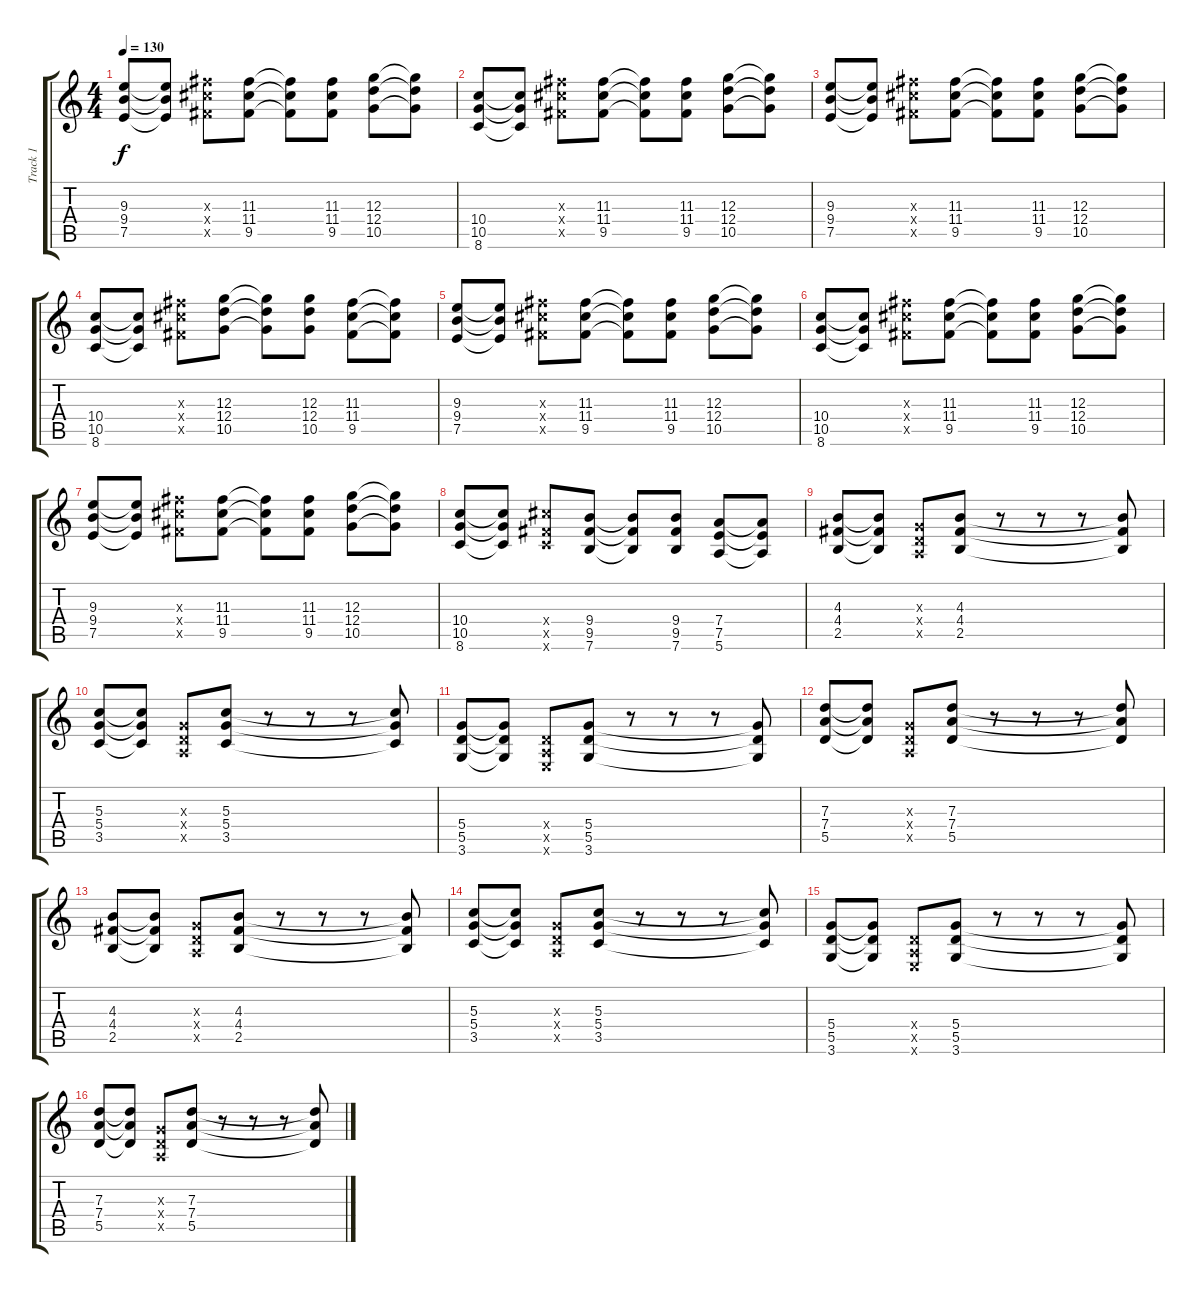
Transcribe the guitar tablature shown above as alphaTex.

\track ("Track 1" "Track 1") {instrument distortionguitar}
\staff {score tabs}
\tuning (E4 B3 G3 D3 A2 E2) {hide}
\ts (4 4)
\tempo 130
\clef g2
\ks c
(9.3 9.4 7.5).8{dy f instrument distortionguitar} (9.3{t} 9.4{t} 7.5{t}).8 (11.3{x} 11.4{x} 9.5{x}).8 (11.3 11.4 9.5).8 (11.3{t} 11.4{t} 9.5{t}).8 (11.3 11.4 9.5).8 (12.3 12.4 10.5).8 (12.3{t} 12.4{t} 10.5{t}).8 |
(10.4 10.5 8.6).8 (10.4{t} 10.5{t} 8.6{t}).8 (11.3{x} 11.4{x} 9.5{x}).8 (11.3 11.4 9.5).8 (11.3{t} 11.4{t} 9.5{t}).8 (11.3 11.4 9.5).8 (12.3 12.4 10.5).8 (12.3{t} 12.4{t} 10.5{t}).8 |
(9.3 9.4 7.5).8 (9.3{t} 9.4{t} 7.5{t}).8 (11.3{x} 11.4{x} 9.5{x}).8 (11.3 11.4 9.5).8 (11.3{t} 11.4{t} 9.5{t}).8 (11.3 11.4 9.5).8 (12.3 12.4 10.5).8 (12.3{t} 12.4{t} 10.5{t}).8 |
(10.4 10.5 8.6).8 (10.4{t} 10.5{t} 8.6{t}).8 (11.3{x} 11.4{x} 9.5{x}).8 (12.3 12.4 10.5).8 (12.3{t} 12.4{t} 10.5{t}).8 (12.3 12.4 10.5).8 (11.3 11.4 9.5).8 (11.3{t} 11.4{t} 9.5{t}).8 |
(9.3 9.4 7.5).8 (9.3{t} 9.4{t} 7.5{t}).8 (11.3{x} 11.4{x} 9.5{x}).8 (11.3 11.4 9.5).8 (11.3{t} 11.4{t} 9.5{t}).8 (11.3 11.4 9.5).8 (12.3 12.4 10.5).8 (12.3{t} 12.4{t} 10.5{t}).8 |
(10.4 10.5 8.6).8 (10.4{t} 10.5{t} 8.6{t}).8 (11.3{x} 11.4{x} 9.5{x}).8 (11.3 11.4 9.5).8 (11.3{t} 11.4{t} 9.5{t}).8 (11.3 11.4 9.5).8 (12.3 12.4 10.5).8 (12.3{t} 12.4{t} 10.5{t}).8 |
(9.3 9.4 7.5).8 (9.3{t} 9.4{t} 7.5{t}).8 (11.3{x} 11.4{x} 9.5{x}).8 (11.3 11.4 9.5).8 (11.3{t} 11.4{t} 9.5{t}).8 (11.3 11.4 9.5).8 (12.3 12.4 10.5).8 (12.3{t} 12.4{t} 10.5{t}).8 |
(10.4 10.5 8.6).8 (10.4{t} 10.5{t} 8.6{t}).8 (11.4{x} 9.5{x} 8.6{x}).8 (9.4 9.5 7.6).8 (9.4{t} 9.5{t} 7.6{t}).8 (9.4 9.5 7.6).8 (7.4 7.5 5.6).8 (7.4{t} 7.5{t} 5.6{t}).8 |
(4.3 4.4 2.5).8 (4.3{t} 4.4{t} 2.5{t}).8 (0.3{x} 0.4{x} 0.5{x}).8 (4.3 4.4 2.5).8 r.8 r.8 r.8 (4.3{t} 4.4{t} 2.5{t}).8 |
(5.3 5.4 3.5).8 (5.3{t} 5.4{t} 3.5{t}).8 (0.3{x} 0.4{x} 0.5{x}).8 (5.3 5.4 3.5).8 r.8 r.8 r.8 (5.3{t} 5.4{t} 3.5{t}).8 |
(5.4 5.5 3.6).8 (5.4{t} 5.5{t} 3.6{t}).8 (0.4{x} 0.5{x} 0.6{x}).8 (5.4 5.5 3.6).8 r.8 r.8 r.8 (5.4{t} 5.5{t} 3.6{t}).8 |
(7.3 7.4 5.5).8 (7.3{t} 7.4{t} 5.5{t}).8 (0.3{x} 0.4{x} 0.5{x}).8 (7.3 7.4 5.5).8 r.8 r.8 r.8 (7.3{t} 7.4{t} 5.5{t}).8 |
(4.3 4.4 2.5).8 (4.3{t} 4.4{t} 2.5{t}).8 (0.3{x} 0.4{x} 0.5{x}).8 (4.3 4.4 2.5).8 r.8 r.8 r.8 (4.3{t} 4.4{t} 2.5{t}).8 |
(5.3 5.4 3.5).8 (5.3{t} 5.4{t} 3.5{t}).8 (0.3{x} 0.4{x} 0.5{x}).8 (5.3 5.4 3.5).8 r.8 r.8 r.8 (5.3{t} 5.4{t} 3.5{t}).8 |
(5.4 5.5 3.6).8 (5.4{t} 5.5{t} 3.6{t}).8 (0.4{x} 0.5{x} 0.6{x}).8 (5.4 5.5 3.6).8 r.8 r.8 r.8 (5.4{t} 5.5{t} 3.6{t}).8 |
(7.3 7.4 5.5).8 (7.3{t} 7.4{t} 5.5{t}).8 (0.3{x} 0.4{x} 0.5{x}).8 (7.3 7.4 5.5).8 r.8 r.8 r.8 (7.3{t} 7.4{t} 5.5{t}).8
